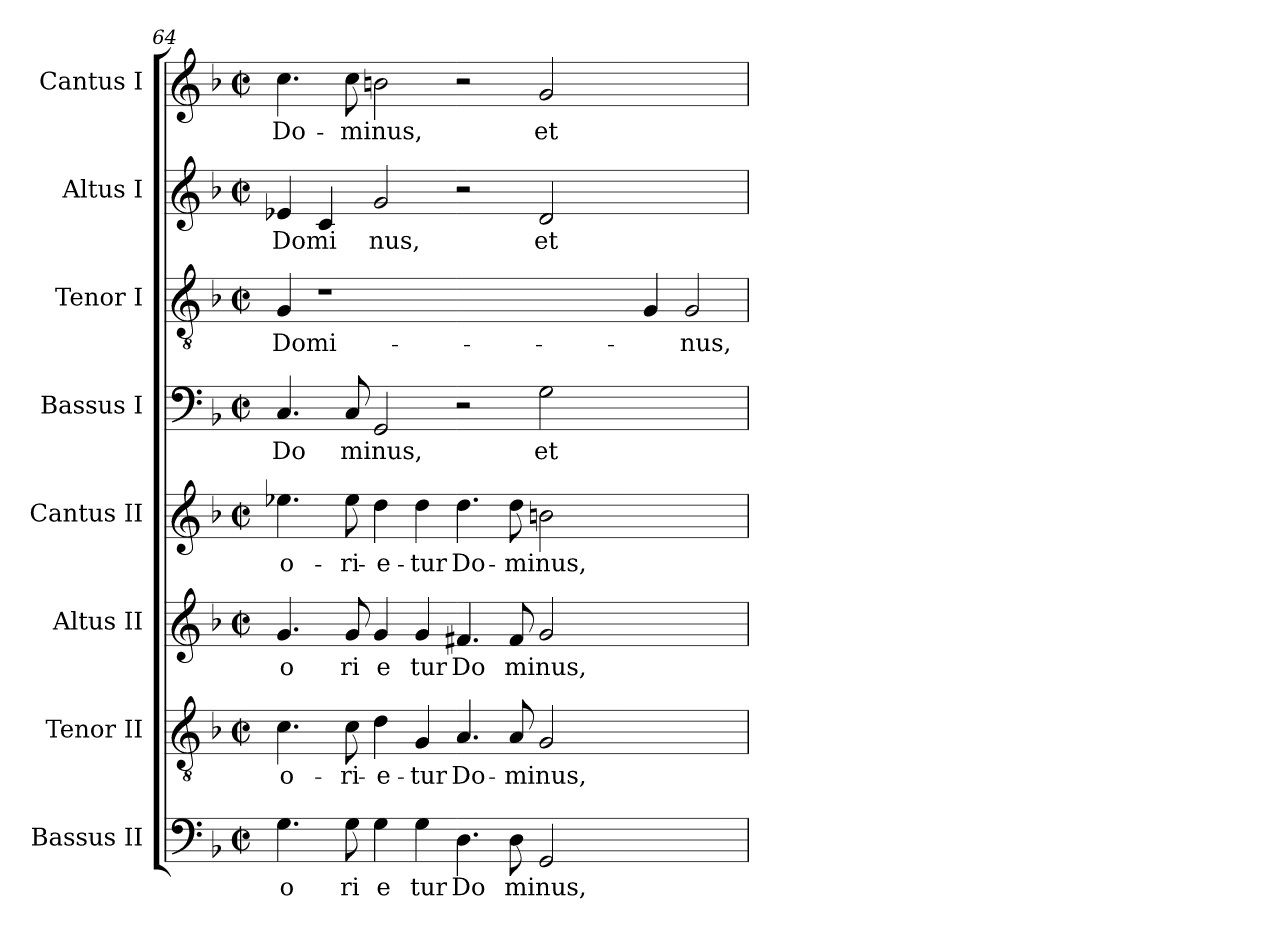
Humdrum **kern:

**kern	**text	**kern	**text	**kern	**text	**kern	**text	**kern	**text	**kern	**text	**kern	**text	**kern	**text
*part8	*part8	*part7	*part7	*part6	*part6	*part5	*part5	*part4	*part4	*part3	*part3	*part2	*part2	*part1	*part1
*staff8	*staff8	*staff7	*staff7	*staff6	*staff6	*staff5	*staff5	*staff4	*staff4	*staff3	*staff3	*staff2	*staff2	*staff1	*staff1
*I"Bassus II	*	*I"Tenor II	*	*I"Altus II	*	*I"Cantus II	*	*I"Bassus I	*	*I"Tenor I	*	*I"Altus I	*	*I"Cantus I	*
*clefF4	*	*clefGv2	*	*clefG2	*	*clefG2	*	*clefF4	*	*clefGv2	*	*clefG2	*	*clefG2	*
*k[b-]	*	*k[b-]	*	*k[b-]	*	*k[b-]	*	*k[b-]	*	*k[b-]	*	*k[b-]	*	*k[b-]	*
*F:	*	*F:	*	*F:	*	*F:	*	*F:	*	*F:	*	*F:	*	*F:	*
*M2/2	*	*M2/2	*	*M2/2	*	*M2/2	*	*M2/2	*	*M2/2	*	*M2/2	*	*M2/2	*
*met(c|)	*	*met(c|)	*	*met(c|)	*	*met(c|)	*	*met(c|)	*	*met(c|)	*	*met(c|)	*	*met(c|)	*
=64	=64	=64	=64	=64	=64	=64	=64	=64	=64	=64	=64	=64	=64	=64	=64
!	!LO:LY:b:cj	!	!LO:LY:b:cj	!	!LO:LY:b:cj	!	!LO:LY:b:cj	!	!LO:LY:b:cj	!	!LO:LY:b:cj	!	!LO:LY:b:cj	!	!LO:LY:b:cj
4.G\	o	4.c\	o-	4.g/	o	4.ee-X\	o-	4.C/	Do	4G/	Domi-	4e-X/	Domi	4.cc\	Do-
!	!	!	!	!	!	!	!	!	!	!LO:N:vis=1	!	!	!	!	!
.	.	.	.	.	.	.	.	.	.	0r	.	4c/	.	.	.
!	!LO:LY:b:cj	!	!LO:LY:b:cj	!	!LO:LY:b:cj	!	!LO:LY:b:cj	!	!LO:LY:b	!	!	!	!	!	!LO:LY:b
8G\	ri	8c\	-ri-	8g/	ri	8ee-\	-ri-	8C/	minus,	.	.	.	.	8cc\	-minus,
!	!LO:LY:b:cj	!	!LO:LY:b:cj	!	!LO:LY:b:cj	!	!LO:LY:b:cj	!	!	!	!	!	!LO:LY:b:cj	!	!
4G\	e	4d\	-e-	4g/	e	4dd\	-e-	2GG/	.	.	.	2g/	nus,	2bn\	.
!	!LO:LY:b:cj	!	!LO:LY:b:cj	!	!LO:LY:b:cj	!	!LO:LY:b:cj	!	!	!	!	!	!	!	!
4G\	tur	4G/	-tur	4g/	tur	4dd\	-tur	.	.	.	.	.	.	.	.
!	!LO:LY:b:cj	!	!LO:LY:b:cj	!	!LO:LY:b:cj	!	!LO:LY:b:cj	!	!	!	!	!	!	!	!
4.D\	Do	4.A/	Do-	4.f#X/	Do	4.dd\	Do-	2r	.	.	.	2r	.	2r	.
!	!LO:LY:b	!	!LO:LY:b	!	!LO:LY:b	!	!LO:LY:b	!	!	!	!	!	!	!	!
8D\	minus,	8A/	-minus,	8f#/	minus,	8dd\	-minus,	.	.	.	.	.	.	.	.
!	!	!	!	!	!	!	!	!	!LO:LY:b:cj	!	!	!	!LO:LY:b:cj	!	!LO:LY:b:cj
2GG/	.	2G/	.	2g/	.	2bn\	.	2G\	et	.	.	2d/	et	2g/	et
1ryy	.	1ryy	.	1ryy	.	1ryy	.	1ryy	.	.	.	1ryy	.	1ryy	.
.	.	.	.	.	.	.	.	.	.	4G/	.	.	.	.	.
!	!	!	!	!	!	!	!	!	!	!	!LO:LY:b:cj	!	!	!	!
.	.	.	.	.	.	.	.	.	.	2G/	-nus,	.	.	.	.
=	=	=	=	=	=	=	=	=	=	=	=	=	=	=	=
*-	*-	*-	*-	*-	*-	*-	*-	*-	*-	*-	*-	*-	*-	*-	*-
